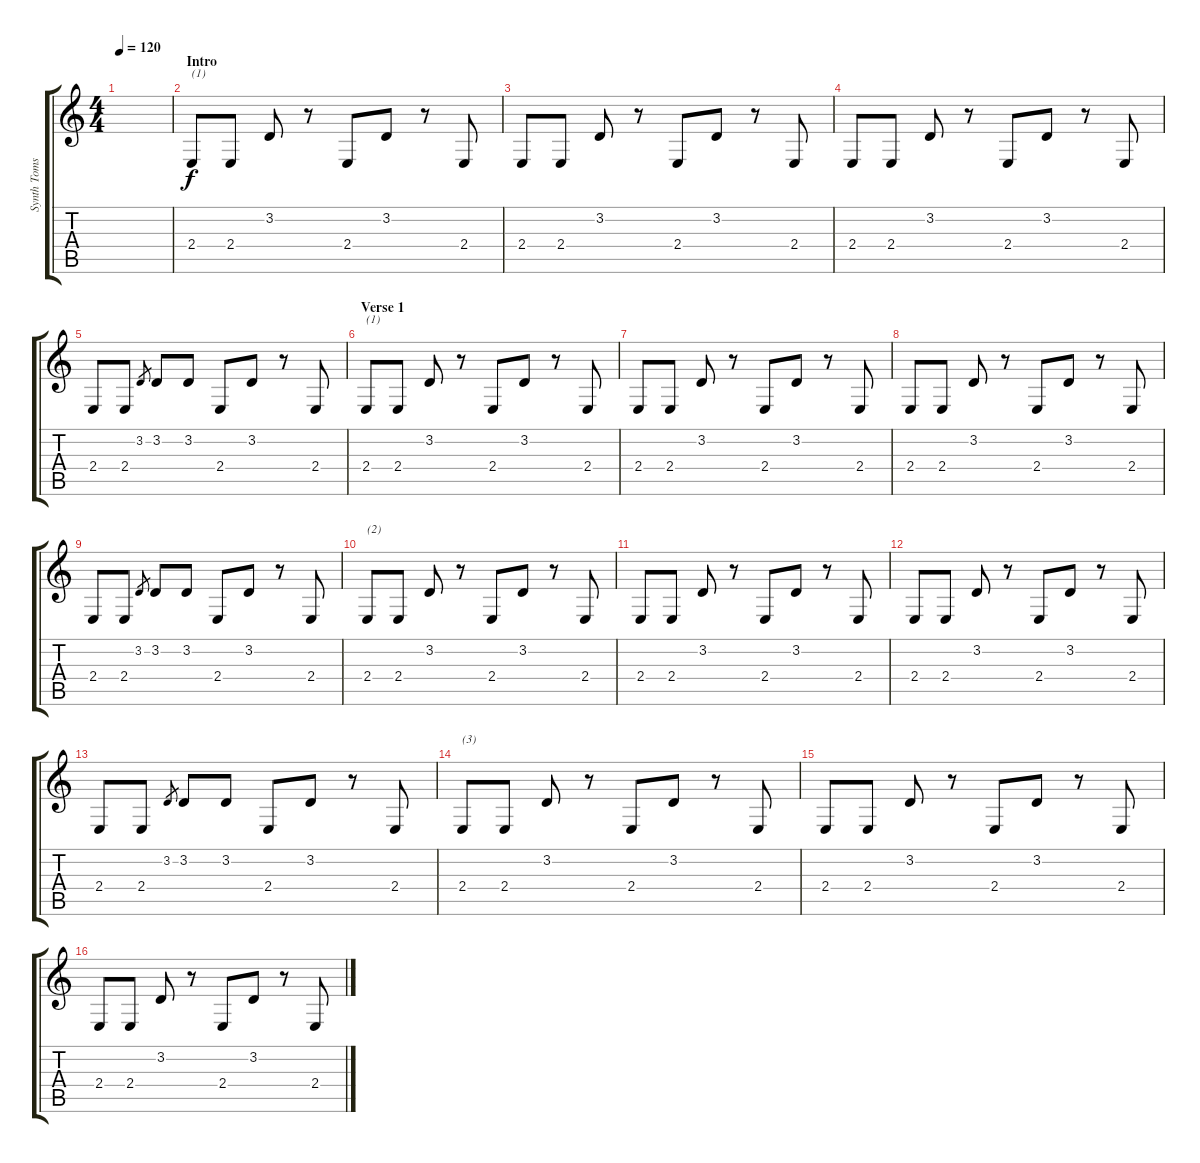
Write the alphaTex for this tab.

\track ("Synth Toms" "Synth Toms") {instrument melodictom}
\staff {score tabs}
\tuning (E4 B3 G3 D3 A2 E2) {hide}
\ts (4 4)
\tempo 120
\clef g2
\ks c
|
\section ("" "Intro")
2.4.8{txt "(1)"} 2.4.8 3.2.8 r.8 2.4.8 3.2.8 r.8 2.4.8 |
2.4.8 2.4.8 3.2.8 r.8 2.4.8 3.2.8 r.8 2.4.8 |
2.4.8 2.4.8 3.2.8 r.8 2.4.8 3.2.8 r.8 2.4.8 |
2.4.8 2.4.8 3.2.8{gr} 3.2.8 3.2.8 2.4.8 3.2.8 r.8 2.4.8 |
\section ("" "Verse 1")
2.4.8{txt "(1)"} 2.4.8 3.2.8 r.8 2.4.8 3.2.8 r.8 2.4.8 |
2.4.8 2.4.8 3.2.8 r.8 2.4.8 3.2.8 r.8 2.4.8 |
2.4.8 2.4.8 3.2.8 r.8 2.4.8 3.2.8 r.8 2.4.8 |
2.4.8 2.4.8 3.2.8{gr} 3.2.8 3.2.8 2.4.8 3.2.8 r.8 2.4.8 |
2.4.8{txt "(2)"} 2.4.8 3.2.8 r.8 2.4.8 3.2.8 r.8 2.4.8 |
2.4.8 2.4.8 3.2.8 r.8 2.4.8 3.2.8 r.8 2.4.8 |
2.4.8 2.4.8 3.2.8 r.8 2.4.8 3.2.8 r.8 2.4.8 |
2.4.8 2.4.8 3.2.8{gr} 3.2.8 3.2.8 2.4.8 3.2.8 r.8 2.4.8 |
2.4.8{txt "(3)"} 2.4.8 3.2.8 r.8 2.4.8 3.2.8 r.8 2.4.8 |
2.4.8 2.4.8 3.2.8 r.8 2.4.8 3.2.8 r.8 2.4.8 |
2.4.8 2.4.8 3.2.8 r.8 2.4.8 3.2.8 r.8 2.4.8
